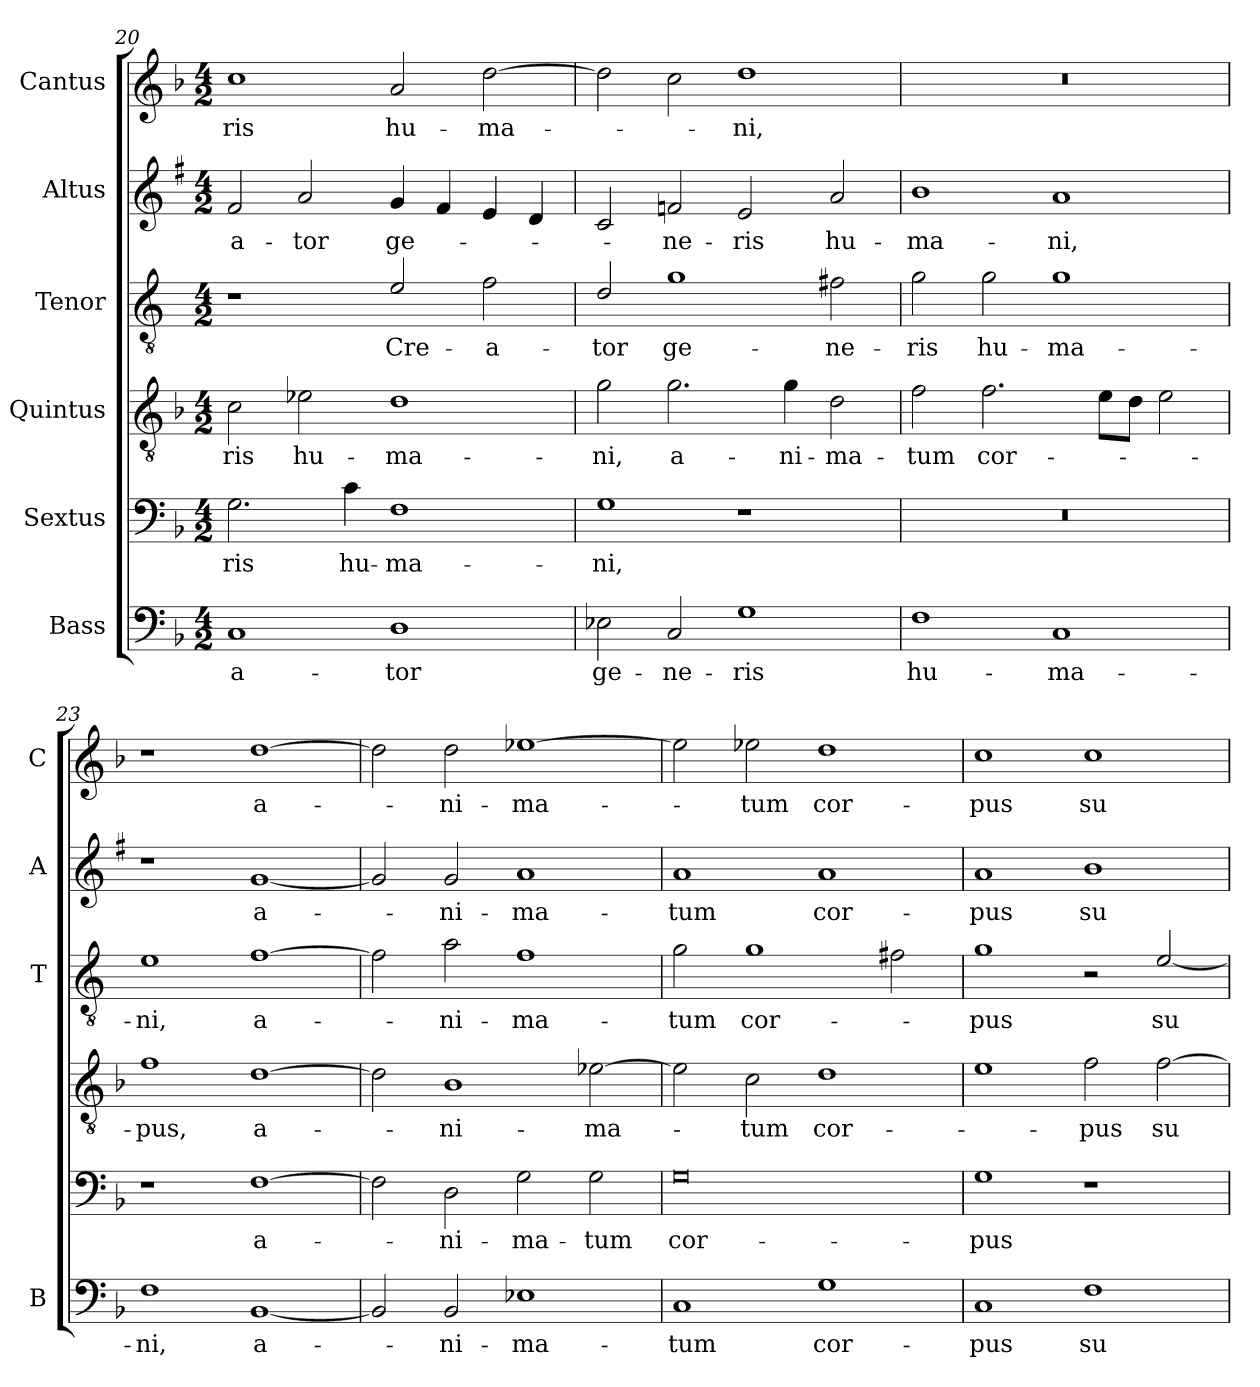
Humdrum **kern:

**kern	**text	**kern	**text	**kern	**text	**kern	**text	**kern	**text	**kern	**text
*part6	*part6	*part5	*part5	*part4	*part4	*part3	*part3	*part2	*part2	*part1	*part1
*staff6	*staff6	*staff5	*staff5	*staff4	*staff4	*staff3	*staff3	*staff2	*staff2	*staff1	*staff1
*I"Bass	*	*I"Sextus	*	*I"Quintus	*	*I"Tenor	*	*I"Altus	*	*I"Cantus	*
*I'B	*	*	*	*	*	*I'T	*	*I'A	*	*I'C	*
!!LO:LB:g=z
*clefF4	*	*clefF4	*	*clefGv2	*	*clefGv2	*	*clefG2	*	*clefG2	*
*	*	*	*	*	*	*ITrd4c7	*	*ITrd1c2	*	*	*
*k[b-]	*	*k[b-]	*	*k[b-]	*	*k[b-]	*	*k[b-]	*	*k[b-]	*
*F:	*	*F:	*	*F:	*	*F:	*	*F:	*	*F:	*
*M4/2	*	*M4/2	*	*M4/2	*	*M4/2	*	*M4/2	*	*M4/2	*
=20	=20	=20	=20	=20	=20	=20	=20	=20	=20	=20	=20
!	!LO:LY:b	!	!LO:LY:b	!	!LO:LY:b	!	!	!	!LO:LY:b	!	!LO:LY:b
1C	-a-	2.G\	-ris	2c\	-ris	1r	.	2e/	-a-	1cc	-ris
!	!	!	!	!	!LO:LY:b	!	!	!	!LO:LY:b	!	!
.	.	.	.	2e-X\	hu-	.	.	2g/	-tor	.	.
!	!	!	!LO:LY:b	!	!	!	!	!	!	!	!
.	.	4c\	hu-	.	.	.	.	.	.	.	.
!	!LO:LY:b	!	!LO:LY:b	!	!LO:LY:b	!	!LO:LY:b	!	!LO:LY:b	!	!LO:LY:b
1D	-tor	1F	-ma-	1d	-ma-	2A/	Cre-	4f/	ge-	2a/	hu-
.	.	.	.	.	.	.	.	4e/	.	.	.
!	!	!	!	!	!	!	!LO:LY:b	!	!	!	!LO:LY:b
.	.	.	.	.	.	2B-\	-a-	4d/	.	[2dd\	-ma-
.	.	.	.	.	.	.	.	4c/	.	.	.
=21	=21	=21	=21	=21	=21	=21	=21	=21	=21	=21	=21
!	!LO:LY:b	!	!LO:LY:b	!	!LO:LY:b	!	!LO:LY:b	!	!	!	!
2E-X\	ge-	1G	-ni,	2g\	-ni,	2G/	-tor	2B-/	.	2dd\]	.
!	!LO:LY:b	!	!	!	!LO:LY:b	!	!LO:LY:b	!	!LO:LY:b	!	!
2C/	-ne-	.	.	2.g\	a-	1c	ge-	2e-X/	-ne-	2cc\	.
!	!LO:LY:b	!	!	!	!	!	!	!	!LO:LY:b	!	!LO:LY:b
1G	-ris	1r	.	.	.	.	.	2d/	-ris	1dd	-ni,
!	!	!	!	!	!LO:LY:b	!	!	!	!	!	!
.	.	.	.	4g\	-ni-	.	.	.	.	.	.
!	!	!	!	!	!LO:LY:b	!	!LO:LY:b	!	!LO:LY:b	!	!
.	.	.	.	2d\	-ma-	2Bn\	-ne-	2g/	hu-	.	.
=22	=22	=22	=22	=22	=22	=22	=22	=22	=22	=22	=22
!	!LO:LY:b	!	!	!	!LO:LY:b	!	!LO:LY:b	!	!LO:LY:b	!	!
1F	hu-	0r	.	2f\	-tum	2c\	-ris	1a	-ma-	0r	.
!	!	!	!	!	!LO:LY:b	!	!LO:LY:b	!	!	!	!
.	.	.	.	2.f\	cor-	2c\	hu-	.	.	.	.
!	!LO:LY:b	!	!	!	!	!	!LO:LY:b	!	!LO:LY:b	!	!
1C	-ma-	.	.	.	.	1c	-ma-	1g	-ni,	.	.
.	.	.	.	8e\L	.	.	.	.	.	.	.
.	.	.	.	8d\J	.	.	.	.	.	.	.
.	.	.	.	2e\	.	.	.	.	.	.	.
=23	=23	=23	=23	=23	=23	=23	=23	=23	=23	=23	=23
!	!LO:LY:b	!	!	!	!LO:LY:b	!	!LO:LY:b	!	!	!	!
1F	-ni,	1r	.	1f	-pus,	1A	-ni,	1r	.	1r	.
!	!LO:LY:b	!	!LO:LY:b	!	!LO:LY:b	!	!LO:LY:b	!	!LO:LY:b	!	!LO:LY:b
[1BB-	a-	[1F	a-	[1d	a-	[1B-	a-	[1f	a-	[1dd	a-
=24	=24	=24	=24	=24	=24	=24	=24	=24	=24	=24	=24
2BB-/]	.	2F\]	.	2d\]	.	2B-\]	.	2f/]	.	2dd\]	.
!	!LO:LY:b	!	!LO:LY:b	!	!LO:LY:b	!	!LO:LY:b	!	!LO:LY:b	!	!LO:LY:b
2BB-/	-ni-	2D\	-ni-	1B-	-ni-	2d\	-ni-	2f/	-ni-	2dd\	-ni-
!	!LO:LY:b	!	!LO:LY:b	!	!	!	!LO:LY:b	!	!LO:LY:b	!	!LO:LY:b
1E-X	-ma-	2G\	-ma-	.	.	1B-	-ma-	1g	-ma-	[1ee-X	-ma-
!	!	!	!LO:LY:b	!	!LO:LY:b	!	!	!	!	!	!
.	.	2G\	-tum	[2e-X\	-ma-	.	.	.	.	.	.
!!LO:PB:g=z
=25	=25	=25	=25	=25	=25	=25	=25	=25	=25	=25	=25
!	!LO:LY:b	!	!LO:LY:b	!	!	!	!LO:LY:b	!	!LO:LY:b	!	!
1C	-tum	0G	cor-	2e-\]	.	2c\	-tum	1g	-tum	2ee-\]	.
!	!	!	!	!	!LO:LY:b	!	!LO:LY:b	!	!	!	!LO:LY:b
.	.	.	.	2c\	-tum	1c	cor-	.	.	2ee-X\	-tum
!	!LO:LY:b	!	!	!	!LO:LY:b	!	!	!	!LO:LY:b	!	!LO:LY:b
1G	cor-	.	.	1d	cor-	.	.	1g	cor-	1dd	cor-
.	.	.	.	.	.	2Bn\	.	.	.	.	.
=26	=26	=26	=26	=26	=26	=26	=26	=26	=26	=26	=26
!	!LO:LY:b	!	!LO:LY:b	!	!	!	!LO:LY:b	!	!LO:LY:b	!	!LO:LY:b
1C	-pus	1G	-pus	1e	.	1c	-pus	1g	-pus	1cc	-pus
!	!LO:LY:b	!	!	!	!LO:LY:b	!	!	!	!LO:LY:b	!	!LO:LY:b
1F	su-	1r	.	2f\	-pus	2r	.	1a	su-	1cc	su-
!	!	!	!	!	!LO:LY:b	!	!LO:LY:b	!	!	!	!
.	.	.	.	[2f\	su-	[2A/	su-	.	.	.	.
=	=	=	=	=	=	=	=	=	=	=	=
*-	*-	*-	*-	*-	*-	*-	*-	*-	*-	*-	*-
